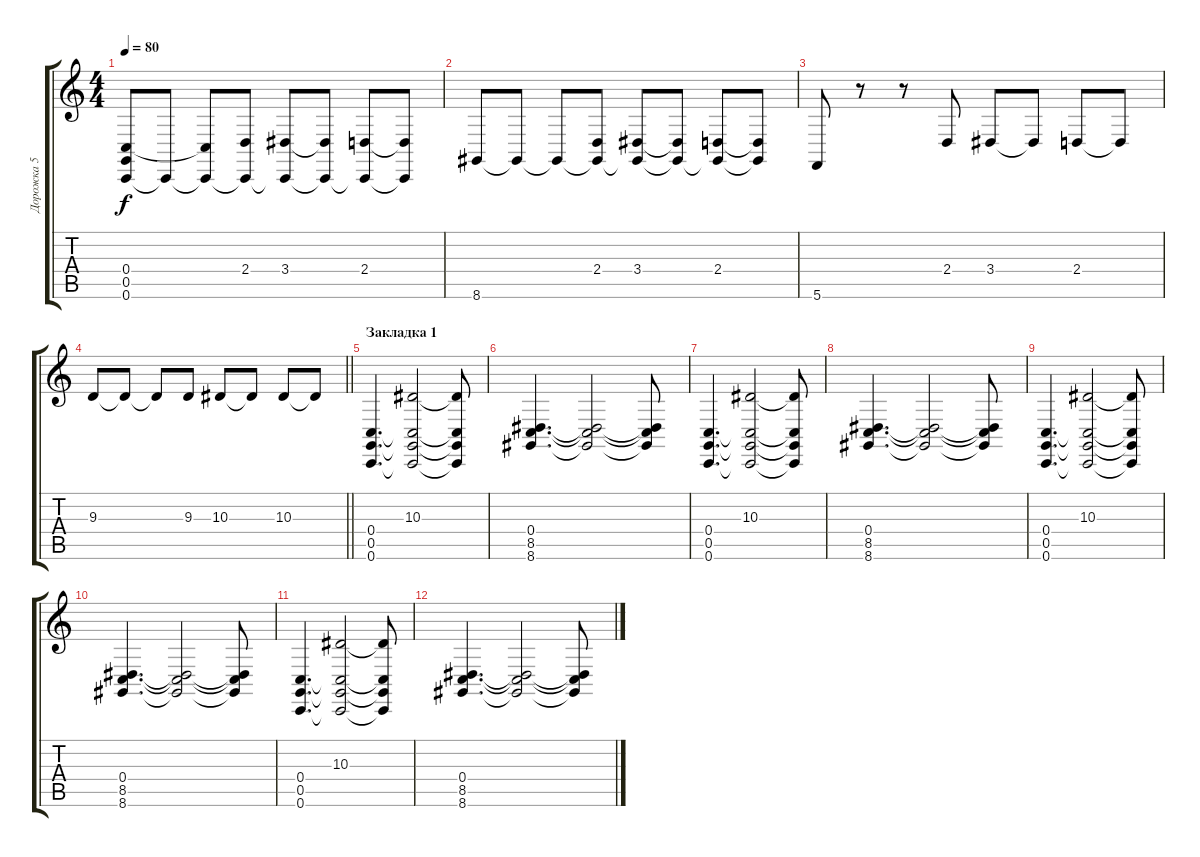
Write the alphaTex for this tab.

\track ("Дорожка 5" "Дорожка 5") {instrument stringensemble1}
\staff {score tabs}
\tuning (D4 A3 F3 C3 G2 C2) {hide}
\ts (4 4)
\tempo 80
\clef g2
\ks c
(0.4 0.5 0.6).8{dy f} 0.6{t}.8 (0.4{t} 0.6{t}).8 (2.4 0.6{t}).8 (3.4 0.6{t}).8 (3.4{t} 0.6{t}).8 (2.4 0.6{t}).8 (2.4{t} 0.6{t}).8 |
8.6.8 8.6{t}.8 8.6{t}.8 (2.4 8.6{t}).8 (3.4 8.6{t}).8 (3.4{t} 8.6{t}).8 (2.4 8.6{t}).8 (2.4{t} 8.6{t}).8 |
5.6.8 r.8 r.8 2.4.8 3.4.8 3.4{t}.8 2.4.8 2.4{t}.8 |
\barLineRight lightlight
9.3.8 9.3{t}.8 9.3{t}.8 9.3.8 10.3.8 10.3{t}.8 10.3.8 10.3{t}.8 |
\section ("" "Закладка 1")
(0.4 0.5 0.6).4{d} (10.3 0.4{t} 0.5{t} 0.6{t}).2 (10.3{t} 0.4{t} 0.5{t} 0.6{t}).8 |
(0.4 8.5 8.6).4{d} (0.4{t} 8.5{t} 8.6{t}).2 (0.4{t} 8.5{t} 8.6{t}).8 |
(0.4 0.5 0.6).4{d} (10.3 0.4{t} 0.5{t} 0.6{t}).2 (10.3{t} 0.4{t} 0.5{t} 0.6{t}).8 |
(0.4 8.5 8.6).4{d} (0.4{t} 8.5{t} 8.6{t}).2 (0.4{t} 8.5{t} 8.6{t}).8 |
(0.4 0.5 0.6).4{d} (10.3 0.4{t} 0.5{t} 0.6{t}).2 (10.3{t} 0.4{t} 0.5{t} 0.6{t}).8 |
(0.4 8.5 8.6).4{d} (0.4{t} 8.5{t} 8.6{t}).2 (0.4{t} 8.5{t} 8.6{t}).8 |
(0.4 0.5 0.6).4{d} (10.3 0.4{t} 0.5{t} 0.6{t}).2 (10.3{t} 0.4{t} 0.5{t} 0.6{t}).8 |
(0.4 8.5 8.6).4{d} (0.4{t} 8.5{t} 8.6{t}).2 (0.4{t} 8.5{t} 8.6{t}).8
